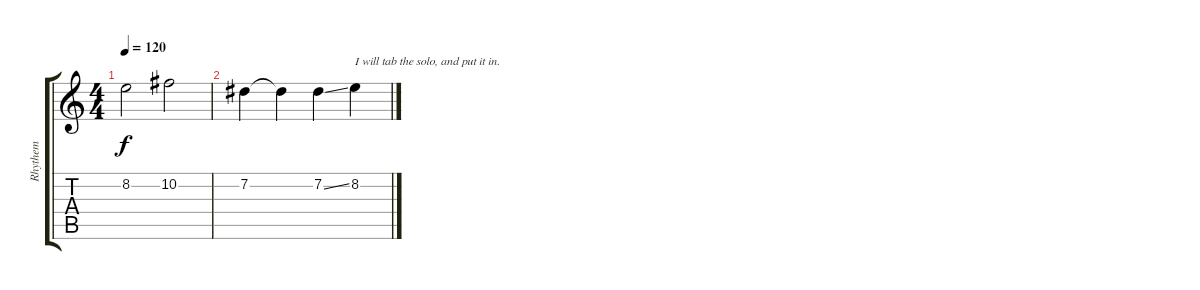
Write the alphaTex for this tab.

\track ("Rhythem" "Rhythem") {instrument distortionguitar}
\staff {score tabs}
\tuning (Db4 Ab3 E3 B2 Gb2 Db2) {hide}
\ts (4 4)
\tempo 120
\clef g2
\ks c
8.2.2{dy f} 10.2.2 |
7.2.4 7.2{t}.4 7.2{ss}.4 8.2.4{txt "I will tab the solo, and put it in. "}
